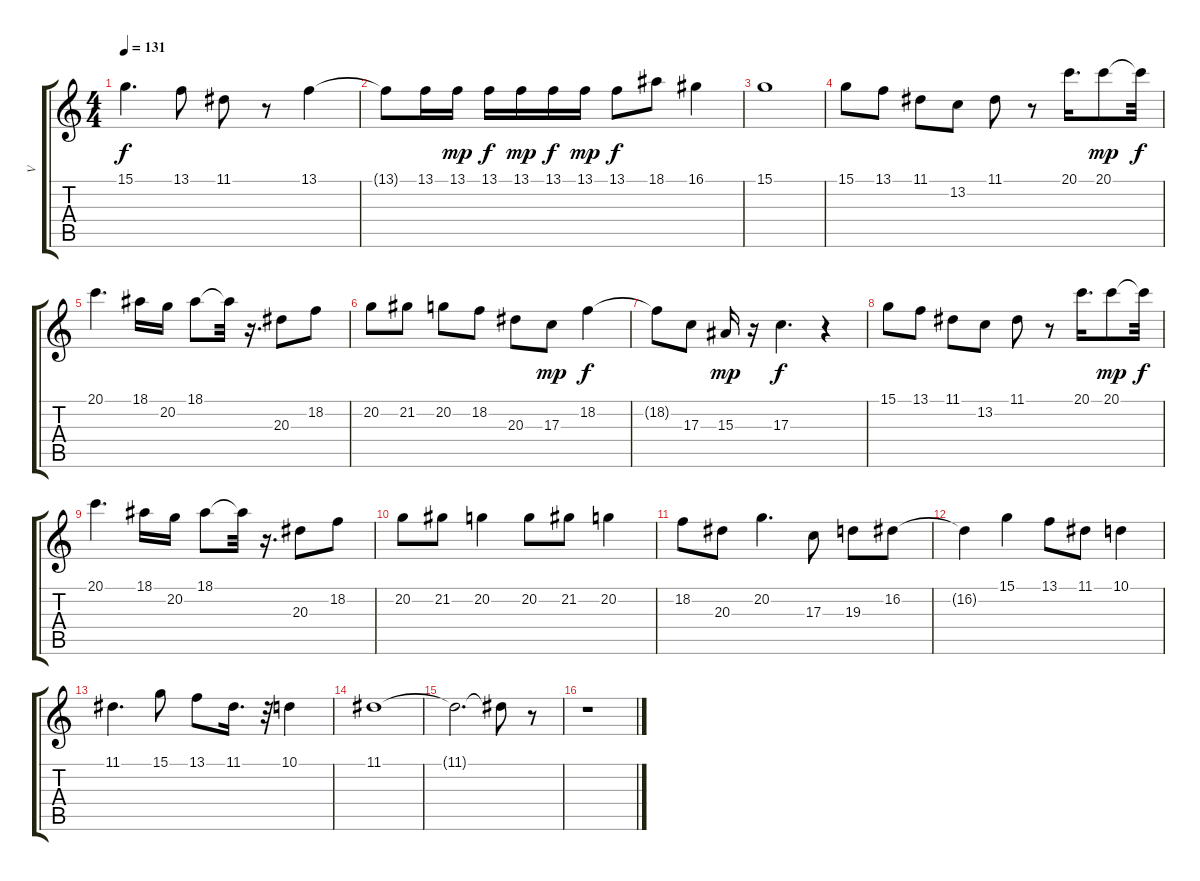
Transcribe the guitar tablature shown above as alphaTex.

\track ("V" "V") {instrument lead1square}
\staff {score tabs}
\tuning (E4 B3 G3 D3 A2 E2) {hide}
\ts (4 4)
\tempo 131
\clef g2
\ks c
15.1{t}.4{d dy f} 13.1.8 11.1.8 r.8 13.1.4 |
13.1{t}.8 13.1.16 13.1.16{dy mp} 13.1.16{dy f} 13.1.16{dy mp} 13.1.16{dy f} 13.1.16{dy mp} 13.1.8{dy f} 18.1.8 16.1.4 |
15.1.1 |
15.1.8{volume 12} 13.1.8 11.1.8 13.2.8 11.1.8 r.8 20.1.16{d} 20.1.8{dy mp} 20.1{t}.32{dy f} |
20.1.4{d} 18.1.16 20.2.16 18.1.8 18.1{t}.32 r.16{d} 20.3.8 18.2.8 |
20.2.8 21.2.8 20.2.8 18.2.8 20.3.8 17.3.8{dy mp} 18.2.4{dy f} |
18.2{t}.8 17.3.8 15.3.16{dy mp} r.16 17.3.4{d dy f} r.4 |
15.1.8 13.1.8 11.1.8 13.2.8 11.1.8 r.8 20.1.16{d} 20.1.8{dy mp} 20.1{t}.32{dy f} |
20.1.4{d} 18.1.16 20.2.16 18.1.8 18.1{t}.32 r.16{d} 20.3.8 18.2.8 |
20.2.8 21.2.8 20.2.4 20.2.8 21.2.8 20.2.4 |
18.2.8 20.3.8 20.2.4{d} 17.3.8 19.3.8 16.2.8 |
16.2{t}.4 15.1.4 13.1.8 11.1.8 10.1.4 |
11.1.4{d} 15.1.8 13.1.8 11.1.16{d} r.32 10.1.4 |
11.1.1{volume 12} |
11.1{t}.2{d} 11.1{t}.8 r.8 |
r.1
